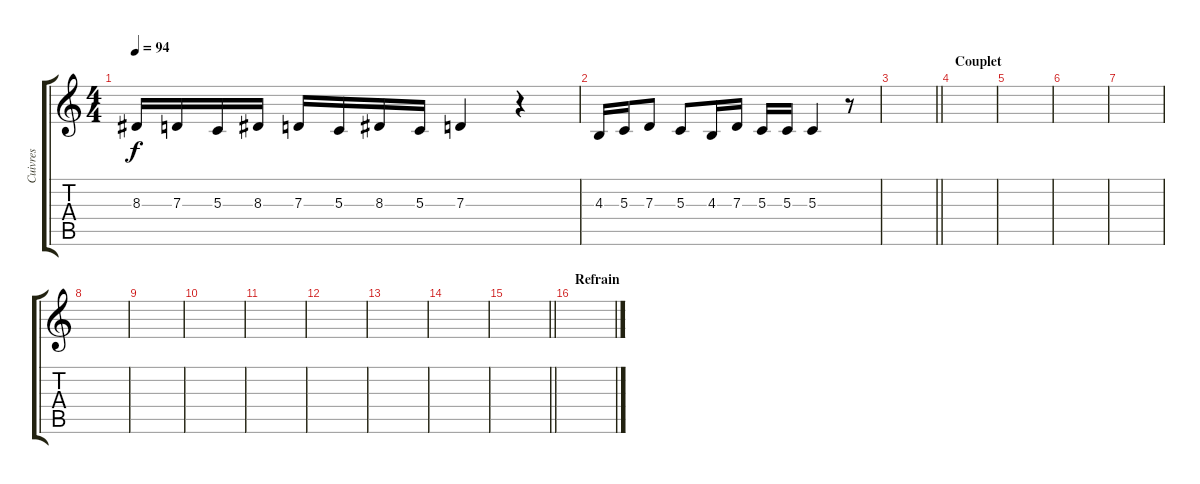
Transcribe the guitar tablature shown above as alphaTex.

\track ("Cuivres" "Cuivres") {instrument altosax}
\staff {score tabs}
\tuning (E4 B3 G3 D3 A2 E2) {hide}
\ts (4 4)
\tempo 94
\clef g2
\ks c
8.3.16{dy f} 7.3.16 5.3.16 8.3.16 7.3.16 5.3.16 8.3.16 5.3.16 7.3.4 r.4 |
4.3.16 5.3.16 7.3.8 5.3.8 4.3.16 7.3.16 5.3.16 5.3.16 5.3.4 r.8 |
\barLineRight lightlight
|
\section ("" "Couplet")
|
|
|
|
|
|
|
|
|
|
|
\barLineRight lightlight
|
\section ("" "Refrain")
